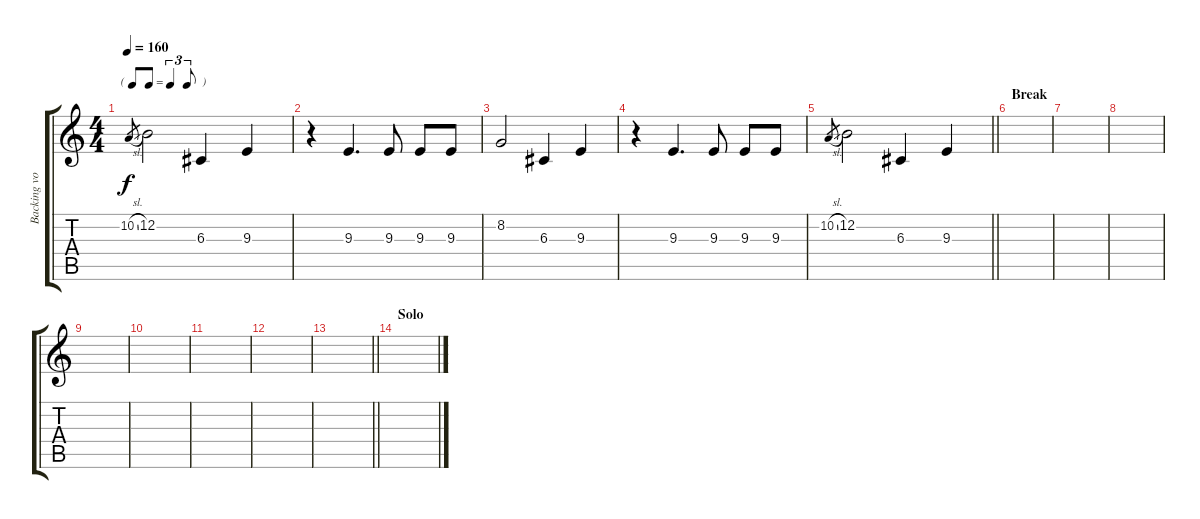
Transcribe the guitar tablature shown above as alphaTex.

\track ("Backing vocal" "Backing vo") {instrument frenchhorn}
\staff {score tabs}
\tuning (E4 B3 G3 D3 A2 E2) {hide}
\ts (4 4)
\tf triplet8th
\tempo 160
\clef g2
\ks c
10.2{sl}.8{gr dy f} 12.2.2 6.3.4 9.3.4 |
r.4 9.3.4{d} 9.3.8 9.3.8 9.3.8 |
8.2.2 6.3.4 9.3.4 |
r.4 9.3.4{d} 9.3.8 9.3.8 9.3.8 |
\barLineRight lightlight
10.2{sl}.8{gr} 12.2.2 6.3.4 9.3.4 |
\section ("" "Break")
|
|
|
|
|
|
|
\barLineRight lightlight
|
\section ("" "Solo")
